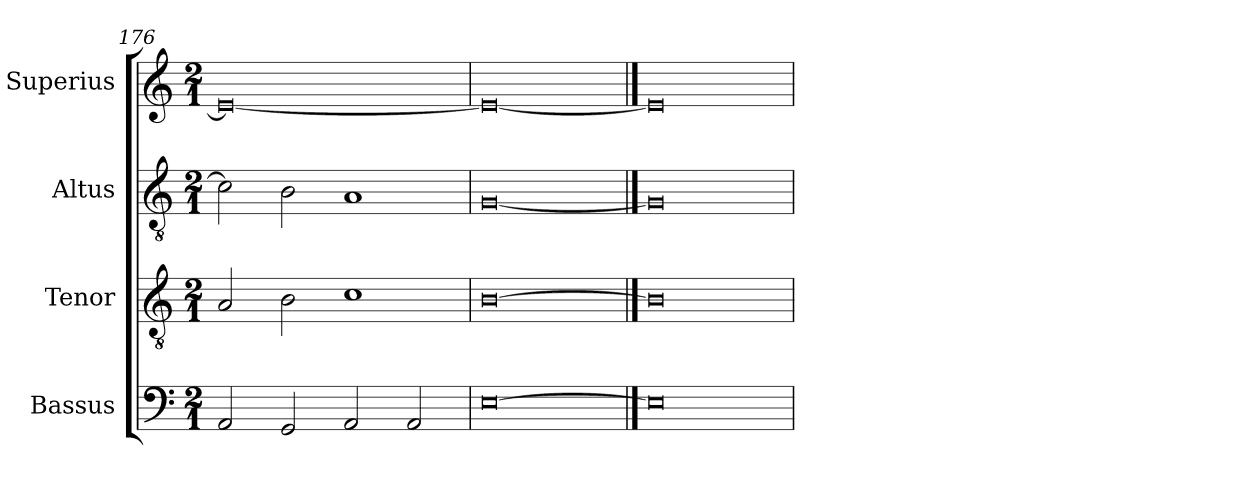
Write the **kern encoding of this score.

**kern	**kern	**kern	**kern
*part4	*part3	*part2	*part1
*staff4	*staff3	*staff2	*staff1
*I"Bassus	*I"Tenor	*I"Altus	*I"Superius
*I'B	*I'T	*I'A	*I'S
*clefF4	*clefGv2	*clefGv2	*clefG2
*k[]	*k[]	*k[]	*k[]
*C:	*C:	*C:	*C:
*M2/1	*M2/1	*M2/1	*M2/1
=176	=176	=176	=176
2AA	2A	2c]	0e_
2GG	2B	2B	.
2AA	1c	1A	.
2AA	.	.	.
=177	=177	=177	=177
[0E	[0B	[0G	0e_
==178	==178	==178	==178
0E]	0B]	0G]	0e]
=	=	=	=
*-	*-	*-	*-
